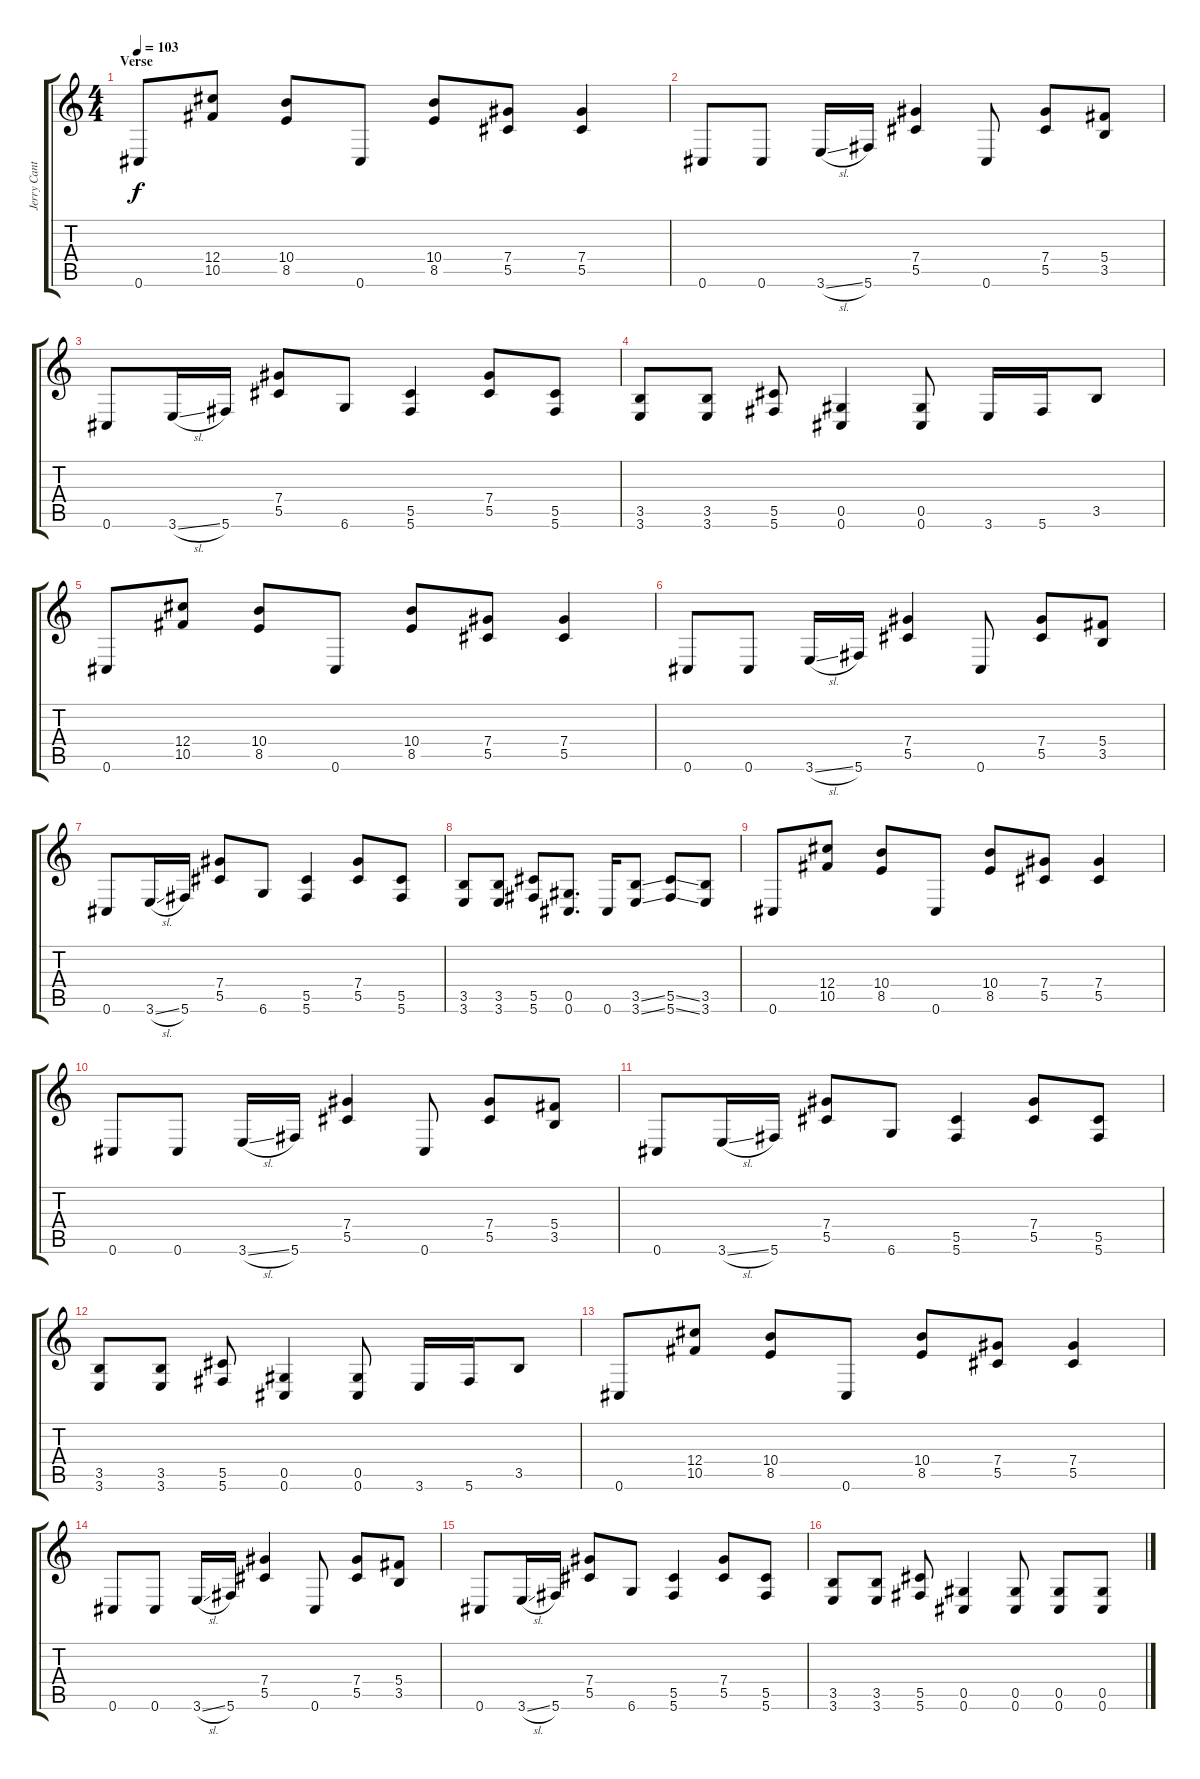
\track ("Jerry Cantrell" "Jerry Cant") {instrument overdrivenguitar}
\staff {score tabs}
\tuning (Eb4 Bb3 Gb3 Db3 Ab2 Db2) {hide}
\ts (4 4)
\section ("" "Verse")
\tempo 103
\clef g2
\ks c
0.6.8{dy f} (12.4 10.5).8 (10.4 8.5).8 0.6.8 (10.4 8.5).8 (7.4 5.5).8 (7.4 5.5).4 |
0.6.8 0.6.8 3.6{sl}.16 5.6.16 (7.4 5.5).4 0.6.8 (7.4 5.5).8 (5.4 3.5).8 |
0.6.8 3.6{sl}.16 5.6.16 (7.4 5.5).8 6.6.8 (5.5 5.6).4 (7.4 5.5).8 (5.5 5.6).8 |
(3.5 3.6).8 (3.5 3.6).8 (5.5 5.6).8 (0.5 0.6).4 (0.5 0.6).8 3.6.16 5.6.16 3.5.8 |
0.6.8 (12.4 10.5).8 (10.4 8.5).8 0.6.8 (10.4 8.5).8 (7.4 5.5).8 (7.4 5.5).4 |
0.6.8 0.6.8 3.6{sl}.16 5.6.16 (7.4 5.5).4 0.6.8 (7.4 5.5).8 (5.4 3.5).8 |
0.6.8 3.6{sl}.16 5.6.16 (7.4 5.5).8 6.6.8 (5.5 5.6).4 (7.4 5.5).8 (5.5 5.6).8 |
(3.5 3.6).8 (3.5 3.6).8 (5.5 5.6).8 (0.5 0.6).8{d} 0.6.16 (3.5{ss} 3.6{ss}).8 (5.5{ss} 5.6{ss}).8 (3.5 3.6).8 |
0.6.8 (12.4 10.5).8 (10.4 8.5).8 0.6.8 (10.4 8.5).8 (7.4 5.5).8 (7.4 5.5).4 |
0.6.8 0.6.8 3.6{sl}.16 5.6.16 (7.4 5.5).4 0.6.8 (7.4 5.5).8 (5.4 3.5).8 |
0.6.8 3.6{sl}.16 5.6.16 (7.4 5.5).8 6.6.8 (5.5 5.6).4 (7.4 5.5).8 (5.5 5.6).8 |
(3.5 3.6).8 (3.5 3.6).8 (5.5 5.6).8 (0.5 0.6).4 (0.5 0.6).8 3.6.16 5.6.16 3.5.8 |
0.6.8 (12.4 10.5).8 (10.4 8.5).8 0.6.8 (10.4 8.5).8 (7.4 5.5).8 (7.4 5.5).4 |
0.6.8 0.6.8 3.6{sl}.16 5.6.16 (7.4 5.5).4 0.6.8 (7.4 5.5).8 (5.4 3.5).8 |
0.6.8 3.6{sl}.16 5.6.16 (7.4 5.5).8 6.6.8 (5.5 5.6).4 (7.4 5.5).8 (5.5 5.6).8 |
(3.5 3.6).8 (3.5 3.6).8 (5.5 5.6).8 (0.5 0.6).4 (0.5 0.6).8 (0.5 0.6).8 (0.5 0.6).8
